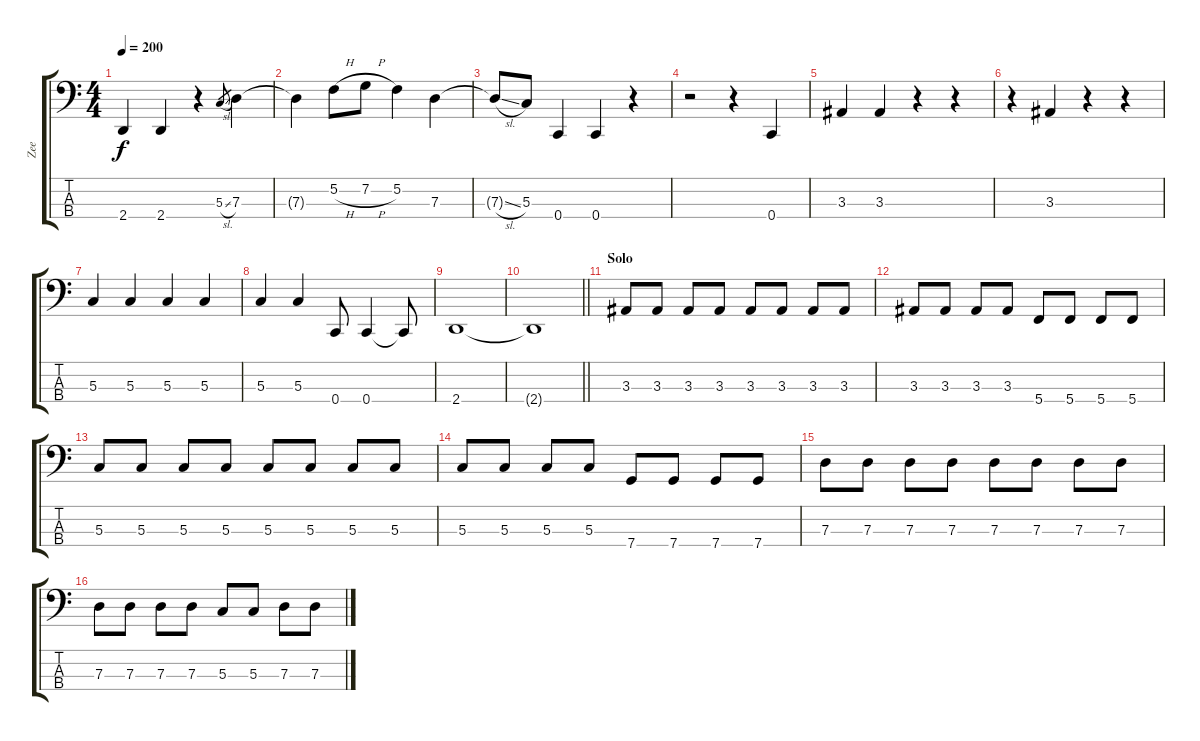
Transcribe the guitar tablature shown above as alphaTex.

\track ("Zee" "Zee") {instrument electricbassfinger}
\staff {score tabs}
\tuning (F2 C2 G1 C1) {hide}
\ts (4 4)
\tempo 200
\clef f4
\ks c
2.4.4{dy f} 2.4.4 r.4 5.3{sl}.8{gr} 7.3.4 |
7.3{t}.4 5.2{h}.8 7.2{h}.8 5.2.4 7.3.4 |
7.3{sl t}.8 5.3.8 0.4.4 0.4.4 r.4 |
r.2 r.4 0.4.4 |
3.3.4 3.3.4 r.4 r.4 |
r.4 3.3.4 r.4 r.4 |
5.3.4 5.3.4 5.3.4 5.3.4 |
5.3.4 5.3.4 0.4.8 0.4.4 0.4{t}.8 |
2.4.1 |
\barLineRight lightlight
2.4{t}.1 |
\section ("" "Solo")
3.3.8 3.3.8 3.3.8 3.3.8 3.3.8 3.3.8 3.3.8 3.3.8 |
3.3.8 3.3.8 3.3.8 3.3.8 5.4.8 5.4.8 5.4.8 5.4.8 |
5.3.8 5.3.8 5.3.8 5.3.8 5.3.8 5.3.8 5.3.8 5.3.8 |
5.3.8 5.3.8 5.3.8 5.3.8 7.4.8 7.4.8 7.4.8 7.4.8 |
7.3.8 7.3.8 7.3.8 7.3.8 7.3.8 7.3.8 7.3.8 7.3.8 |
7.3.8 7.3.8 7.3.8 7.3.8 5.3.8 5.3.8 7.3.8 7.3.8
